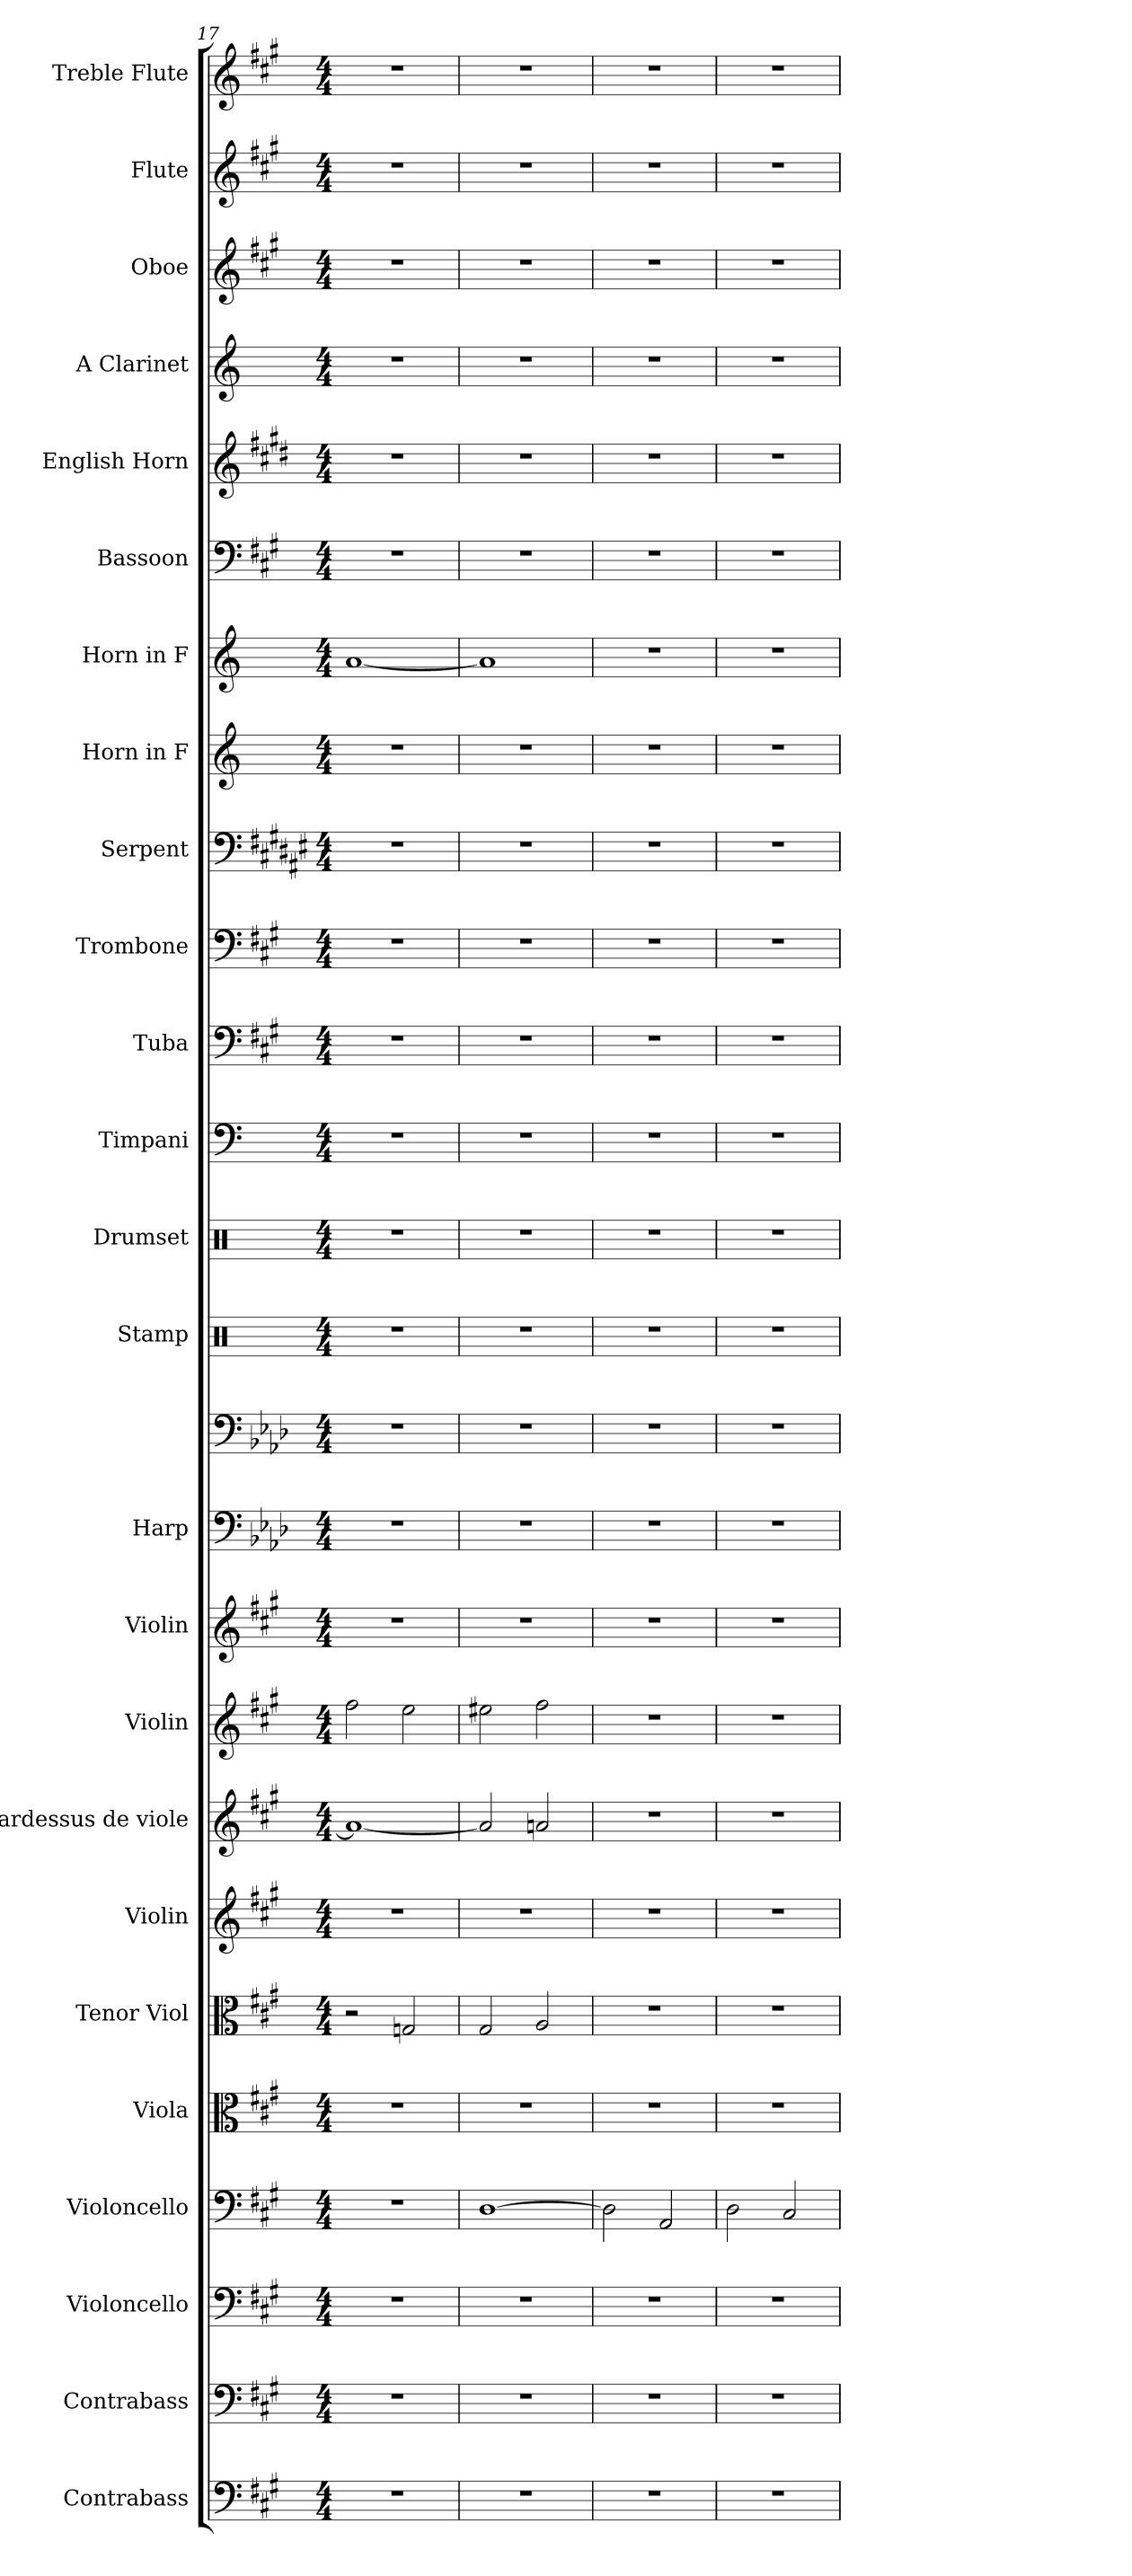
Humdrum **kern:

**kern	**kern	**kern	**kern	**kern	**kern	**kern	**kern	**kern	**kern	**kern	**kern	**kern	**kern	**kern	**kern	**kern	**kern	**kern	**kern	**kern	**kern	**kern	**kern	**kern	**kern
*part25	*part24	*part23	*part22	*part21	*part20	*part19	*part18	*part17	*part16	*part15	*part15	*part14	*part13	*part12	*part11	*part10	*part9	*part8	*part7	*part6	*part5	*part4	*part3	*part2	*part1
*staff26	*staff25	*staff24	*staff23	*staff22	*staff21	*staff20	*staff19	*staff18	*staff17	*staff16	*staff15	*staff14	*staff13	*staff12	*staff11	*staff10	*staff9	*staff8	*staff7	*staff6	*staff5	*staff4	*staff3	*staff2	*staff1
*I"Contrabass	*I"Contrabass	*I"Violoncello	*I"Violoncello	*I"Viola	*I"Tenor Viol	*I"Violin	*I"Pardessus de viole	*I"Violin	*I"Violin	*I"Harp	*	*I"Stamp	*I"Drumset	*I"Timpani	*I"Tuba	*I"Trombone	*I"Serpent	*I"Horn in F	*I"Horn in F	*I"Bassoon	*I"English Horn	*I"A Clarinet	*I"Oboe	*I"Flute	*I"Treble Flute
*I'Cb.	*I'Cb.	*I'Vc.	*I'Vc.	*I'Vla.	*I'T. Vl.	*I'Vln.	*I'Pds. v.	*I'Vln.	*I'Vln.	*I'Hrp.	*	*I'Sta.	*I'Drs.	*I'Timp.	*I'Tba.	*I'Tbn.	*I'Spt.	*	*	*I'Bsn.	*I'E. Hn.	*I'A Cl.	*I'Ob.	*I'Fl.	*I'Tr. Fl.
!!LO:PB:g=z
*clefF4	*clefF4	*clefF4	*clefF4	*clefC3	*clefC3	*clefG2	*clefG2	*clefG2	*clefG2	*clefF4	*clefF4	*clefX	*clefX	*clefF4	*clefF4	*clefF4	*clefF4	*clefG2	*clefG2	*clefF4	*clefG2	*clefG2	*clefG2	*clefG2	*clefG2
*ITrd7c12	*ITrd7c12	*	*	*	*	*	*	*	*	*	*	*	*	*	*	*	*ITrd1c2	*ITrd4c7	*ITrd4c7	*	*ITrd4c7	*ITrd2c3	*	*	*ITrd-4c-7
*k[f#c#g#]	*k[f#c#g#]	*k[f#c#g#]	*k[f#c#g#]	*k[f#c#g#]	*k[f#c#g#]	*k[f#c#g#]	*k[f#c#g#]	*k[f#c#g#]	*k[f#c#g#]	*k[b-e-a-d-]	*k[b-e-a-d-]	*k[]	*k[]	*k[]	*k[f#c#g#]	*k[f#c#g#]	*k[f#c#g#d#]	*k[b-]	*k[b-]	*k[f#c#g#]	*k[f#c#g#]	*k[f#c#g#]	*k[f#c#g#]	*k[f#c#g#]	*k[f#c#g#d#]
*M4/4	*M4/4	*M4/4	*M4/4	*M4/4	*M4/4	*M4/4	*M4/4	*M4/4	*M4/4	*M4/4	*M4/4	*M4/4	*M4/4	*M4/4	*M4/4	*M4/4	*M4/4	*M4/4	*M4/4	*M4/4	*M4/4	*M4/4	*M4/4	*M4/4	*M4/4
=17	=17	=17	=17	=17	=17	=17	=17	=17	=17	=17	=17	=17	=17	=17	=17	=17	=17	=17	=17	=17	=17	=17	=17	=17	=17
1r	1r	1r	1r	1r	2r	1r	1a#_	2ff#\	1r	1r	1r	1r	1r	1r	1r	1r	1r	1r	[1d	1r	1r	1r	1r	1r	1r
.	.	.	.	.	2Gn/	.	.	2ee\	.	.	.	.	.	.	.	.	.	.	.	.	.	.	.	.	.
=18	=18	=18	=18	=18	=18	=18	=18	=18	=18	=18	=18	=18	=18	=18	=18	=18	=18	=18	=18	=18	=18	=18	=18	=18	=18
1r	1r	1r	[1D	1r	2G#/	1r	2a#/]	2ee#X\	1r	1r	1r	1r	1r	1r	1r	1r	1r	1r	1d]	1r	1r	1r	1r	1r	1r
.	.	.	.	.	2A/	.	2an/	2ff#\	.	.	.	.	.	.	.	.	.	.	.	.	.	.	.	.	.
=19	=19	=19	=19	=19	=19	=19	=19	=19	=19	=19	=19	=19	=19	=19	=19	=19	=19	=19	=19	=19	=19	=19	=19	=19	=19
1r	1r	1r	2D\]	1r	1r	1r	1r	1r	1r	1r	1r	1r	1r	1r	1r	1r	1r	1r	1r	1r	1r	1r	1r	1r	1r
.	.	.	2AA/	.	.	.	.	.	.	.	.	.	.	.	.	.	.	.	.	.	.	.	.	.	.
=20	=20	=20	=20	=20	=20	=20	=20	=20	=20	=20	=20	=20	=20	=20	=20	=20	=20	=20	=20	=20	=20	=20	=20	=20	=20
1r	1r	1r	2D\	1r	1r	1r	1r	1r	1r	1r	1r	1r	1r	1r	1r	1r	1r	1r	1r	1r	1r	1r	1r	1r	1r
.	.	.	2C#/	.	.	.	.	.	.	.	.	.	.	.	.	.	.	.	.	.	.	.	.	.	.
=	=	=	=	=	=	=	=	=	=	=	=	=	=	=	=	=	=	=	=	=	=	=	=	=	=
*-	*-	*-	*-	*-	*-	*-	*-	*-	*-	*-	*-	*-	*-	*-	*-	*-	*-	*-	*-	*-	*-	*-	*-	*-	*-
